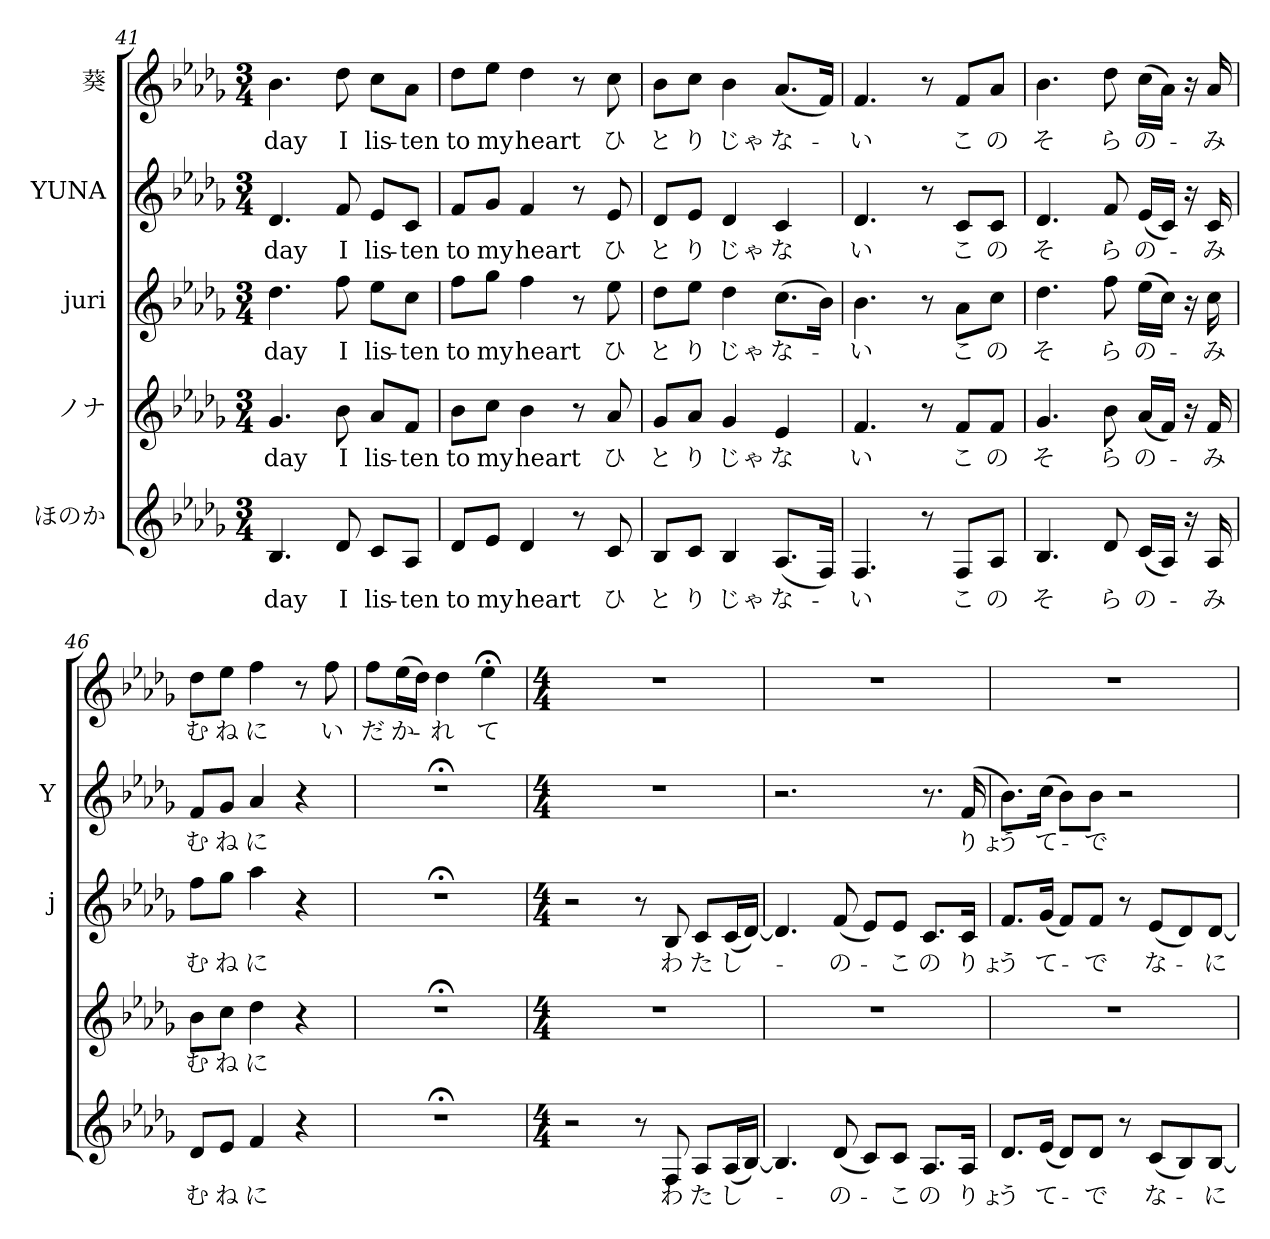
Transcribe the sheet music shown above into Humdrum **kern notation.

**kern	**text	**kern	**text	**kern	**text	**kern	**text	**kern	**text
*part5	*part5	*part4	*part4	*part3	*part3	*part2	*part2	*part1	*part1
*staff5	*staff5	*staff4	*staff4	*staff3	*staff3	*staff2	*staff2	*staff1	*staff1
*I"ほのか	*	*I"ノナ	*	*I"juri	*	*I"YUNA	*	*I"葵	*
*	*	*	*	*I'j	*	*I'Y	*	*	*
!!LO:LB:g=z
*clefG2	*	*clefG2	*	*clefG2	*	*clefG2	*	*clefG2	*
*k[b-e-a-d-g-]	*	*k[b-e-a-d-g-]	*	*k[b-e-a-d-g-]	*	*k[b-e-a-d-g-]	*	*k[b-e-a-d-g-]	*
*M3/4	*	*M3/4	*	*M3/4	*	*M3/4	*	*M3/4	*
=41	=41	=41	=41	=41	=41	=41	=41	=41	=41
!	!LO:LY:b	!	!LO:LY:b	!	!LO:LY:b	!	!LO:LY:b	!	!LO:LY:b
4.B-/	-day	4.g-/	-day	4.dd-\	-day	4.d-/	-day	4.b-\	-day
!	!LO:LY:b	!	!LO:LY:b	!	!LO:LY:b	!	!LO:LY:b	!	!LO:LY:b
8d-/	I	8b-\	I	8ff\	I	8f/	I	8dd-\	I
!	!LO:LY:b	!	!LO:LY:b	!	!LO:LY:b	!	!LO:LY:b	!	!LO:LY:b
8c/L	lis-	8a-/L	lis-	8ee-\L	lis-	8e-/L	lis-	8cc\L	lis-
!	!LO:LY:b	!	!LO:LY:b	!	!LO:LY:b	!	!LO:LY:b	!	!LO:LY:b
8A-/J	-ten	8f/J	-ten	8cc\J	-ten	8c/J	-ten	8a-\J	-ten
=42	=42	=42	=42	=42	=42	=42	=42	=42	=42
!	!LO:LY:b	!	!LO:LY:b	!	!LO:LY:b	!	!LO:LY:b	!	!LO:LY:b
8d-/L	to	8b-\L	to	8ff\L	to	8f/L	to	8dd-\L	to
!	!LO:LY:b	!	!LO:LY:b	!	!LO:LY:b	!	!LO:LY:b	!	!LO:LY:b
8e-/J	my	8cc\J	my	8gg-\J	my	8g-/J	my	8ee-\J	my
!	!LO:LY:b	!	!LO:LY:b	!	!LO:LY:b	!	!LO:LY:b	!	!LO:LY:b
4d-/	heart	4b-\	heart	4ff\	heart	4f/	heart	4dd-\	heart
8r	.	8r	.	8r	.	8r	.	8r	.
!	!LO:LY:b	!	!LO:LY:b	!	!LO:LY:b	!	!LO:LY:b	!	!LO:LY:b
8c/	ひ	8a-/	ひ	8ee-\	ひ	8e-/	ひ	8cc\	ひ
=43	=43	=43	=43	=43	=43	=43	=43	=43	=43
!	!LO:LY:b	!	!LO:LY:b	!	!LO:LY:b	!	!LO:LY:b	!	!LO:LY:b
8B-/L	と	8g-/L	と	8dd-\L	と	8d-/L	と	8b-\L	と
!	!LO:LY:b	!	!LO:LY:b	!	!LO:LY:b	!	!LO:LY:b	!	!LO:LY:b
8c/J	り	8a-/J	り	8ee-\J	り	8e-/J	り	8cc\J	り
!	!LO:LY:b	!	!LO:LY:b	!	!LO:LY:b	!	!LO:LY:b	!	!LO:LY:b
4B-/	じゃ	4g-/	じゃ	4dd-\	じゃ	4d-/	じゃ	4b-\	じゃ
!	!LO:LY:b	!	!LO:LY:b	!	!LO:LY:b	!	!LO:LY:b	!	!LO:LY:b
(<8.A-/L	な-	4e-/	な	(>8.cc\L	な-	4c/	な	(<8.a-/L	な-
16F/Jk)	.	.	.	16b-\Jk)	.	.	.	16f/Jk)	.
=44	=44	=44	=44	=44	=44	=44	=44	=44	=44
!	!LO:LY:b	!	!LO:LY:b	!	!LO:LY:b	!	!LO:LY:b	!	!LO:LY:b
4.F/	-い	4.f/	い	4.b-\	-い	4.d-/	い	4.f/	-い
8r	.	8r	.	8r	.	8r	.	8r	.
!	!LO:LY:b	!	!LO:LY:b	!	!LO:LY:b	!	!LO:LY:b	!	!LO:LY:b
8F/L	こ	8f/L	こ	8a-\L	こ	8c/L	こ	8f/L	こ
!	!LO:LY:b	!	!LO:LY:b	!	!LO:LY:b	!	!LO:LY:b	!	!LO:LY:b
8A-/J	の	8f/J	の	8cc\J	の	8c/J	の	8a-/J	の
=45	=45	=45	=45	=45	=45	=45	=45	=45	=45
!	!LO:LY:b	!	!LO:LY:b	!	!LO:LY:b	!	!LO:LY:b	!	!LO:LY:b
4.B-/	そ	4.g-/	そ	4.dd-\	そ	4.d-/	そ	4.b-\	そ
!	!LO:LY:b	!	!LO:LY:b	!	!LO:LY:b	!	!LO:LY:b	!	!LO:LY:b
8d-/	ら	8b-\	ら	8ff\	ら	8f/	ら	8dd-\	ら
!	!LO:LY:b	!	!LO:LY:b	!	!LO:LY:b	!	!LO:LY:b	!	!LO:LY:b
(<16c/LL	の-	(<16a-/LL	の-	(>16ee-\LL	の-	(<16e-/LL	の-	(>16cc\LL	の-
16A-/JJ)	.	16f/JJ)	.	16cc\JJ)	.	16c/JJ)	.	16a-\JJ)	.
16r	.	16r	.	16r	.	16r	.	16r	.
!	!LO:LY:b	!	!LO:LY:b	!	!LO:LY:b	!	!LO:LY:b	!	!LO:LY:b
16A-/	-み	16f/	-み	16cc\	-み	16c/	-み	16a-/	-み
=46	=46	=46	=46	=46	=46	=46	=46	=46	=46
!	!LO:LY:b	!	!LO:LY:b	!	!LO:LY:b	!	!LO:LY:b	!	!LO:LY:b
8d-/L	む	8b-\L	む	8ff\L	む	8f/L	む	8dd-\L	む
!	!LO:LY:b	!	!LO:LY:b	!	!LO:LY:b	!	!LO:LY:b	!	!LO:LY:b
8e-/J	ね	8cc\J	ね	8gg-\J	ね	8g-/J	ね	8ee-\J	ね
!	!LO:LY:b	!	!LO:LY:b	!	!LO:LY:b	!	!LO:LY:b	!	!LO:LY:b
4f/	に	4dd-\	に	4aa-\	に	4a-/	に	4ff\	に
4r	.	4r	.	4r	.	4r	.	8r	.
!	!	!	!	!	!	!	!	!	!LO:LY:b
.	.	.	.	.	.	.	.	8ff\	い
!!LO:PB:g=z
=47	=47	=47	=47	=47	=47	=47	=47	=47	=47
!	!	!	!	!	!	!	!	!	!LO:LY:b
2.r;<	.	2.r;<	.	2.r;<	.	2.r;<	.	8ff\L	だ
!	!	!	!	!	!	!	!	!	!LO:LY:b
.	.	.	.	.	.	.	.	(>16ee-\L	か-
.	.	.	.	.	.	.	.	16dd-\JJ)	.
!	!	!	!	!	!	!	!	!	!LO:LY:b
.	.	.	.	.	.	.	.	4dd-\	-れ
!	!	!	!	!	!	!	!	!	!LO:LY:b
.	.	.	.	.	.	.	.	4ee-;<\	て
=48	=48	=48	=48	=48	=48	=48	=48	=48	=48
*M4/4	*	*M4/4	*	*M4/4	*	*M4/4	*	*M4/4	*
*	*	*	*	*	*	*	*	*MM90	*
2r	.	1r	.	2r	.	1r	.	1r	.
8r	.	.	.	8r	.	.	.	.	.
!	!LO:LY:b	!	!	!	!LO:LY:b	!	!	!	!
8F/	わ	.	.	8B-/	わ	.	.	.	.
!	!LO:LY:b	!	!	!	!LO:LY:b	!	!	!	!
8A-/L	た	.	.	8c/L	た	.	.	.	.
!	!LO:LY:b	!	!	!	!LO:LY:b	!	!	!	!
(<16A-/L	し-	.	.	(<16c/L	し-	.	.	.	.
[16B-/JJ)	.	.	.	[16d-/JJ)	.	.	.	.	.
=49	=49	=49	=49	=49	=49	=49	=49	=49	=49
4.B-/]	.	1r	.	4.d-/]	.	2.r	.	1r	.
!	!LO:LY:b	!	!	!	!LO:LY:b	!	!	!	!
(<8d-/	-の-	.	.	(<8f/	-の-	.	.	.	.
8c/L)	.	.	.	8e-/L)	.	.	.	.	.
!	!LO:LY:b	!	!	!	!LO:LY:b	!	!	!	!
8c/J	-こ	.	.	8e-/J	-こ	.	.	.	.
!	!LO:LY:b	!	!	!	!LO:LY:b	!	!	!	!
8.A-/L	の	.	.	8.c/L	の	8.r	.	.	.
!	!LO:LY:b	!	!	!	!LO:LY:b	!	!LO:LY:b	!	!
16A-/Jk	りょ	.	.	16c/Jk	りょ	(<16f/	りょ	.	.
=50	=50	=50	=50	=50	=50	=50	=50	=50	=50
!	!LO:LY:b	!	!	!	!LO:LY:b	!	!LO:LY:b	!	!
8.d-/L	う	1r	.	8.f/L	う	8.b-\L)	う	1r	.
!	!LO:LY:b	!	!	!	!LO:LY:b	!	!LO:LY:b	!	!
(<16e-/Jk	て-	.	.	(<16g-/Jk	て-	(>16cc\Jk	-て-	.	.
8d-/L)	.	.	.	8f/L)	.	8b-\L)	.	.	.
!	!LO:LY:b	!	!	!	!LO:LY:b	!	!LO:LY:b	!	!
8d-/J	-で	.	.	8f/J	-で	8b-\J	-で	.	.
8r	.	.	.	8r	.	2r	.	.	.
!	!LO:LY:b	!	!	!	!LO:LY:b	!	!	!	!
(<8c/L	な-	.	.	(<8e-/L	な-	.	.	.	.
8B-/)	.	.	.	8d-/)	.	.	.	.	.
!	!LO:LY:b	!	!	!	!LO:LY:b	!	!	!	!
[8B-/J	-に-	.	.	[8d-/J	-に-	.	.	.	.
=	=	=	=	=	=	=	=	=	=
*-	*-	*-	*-	*-	*-	*-	*-	*-	*-
